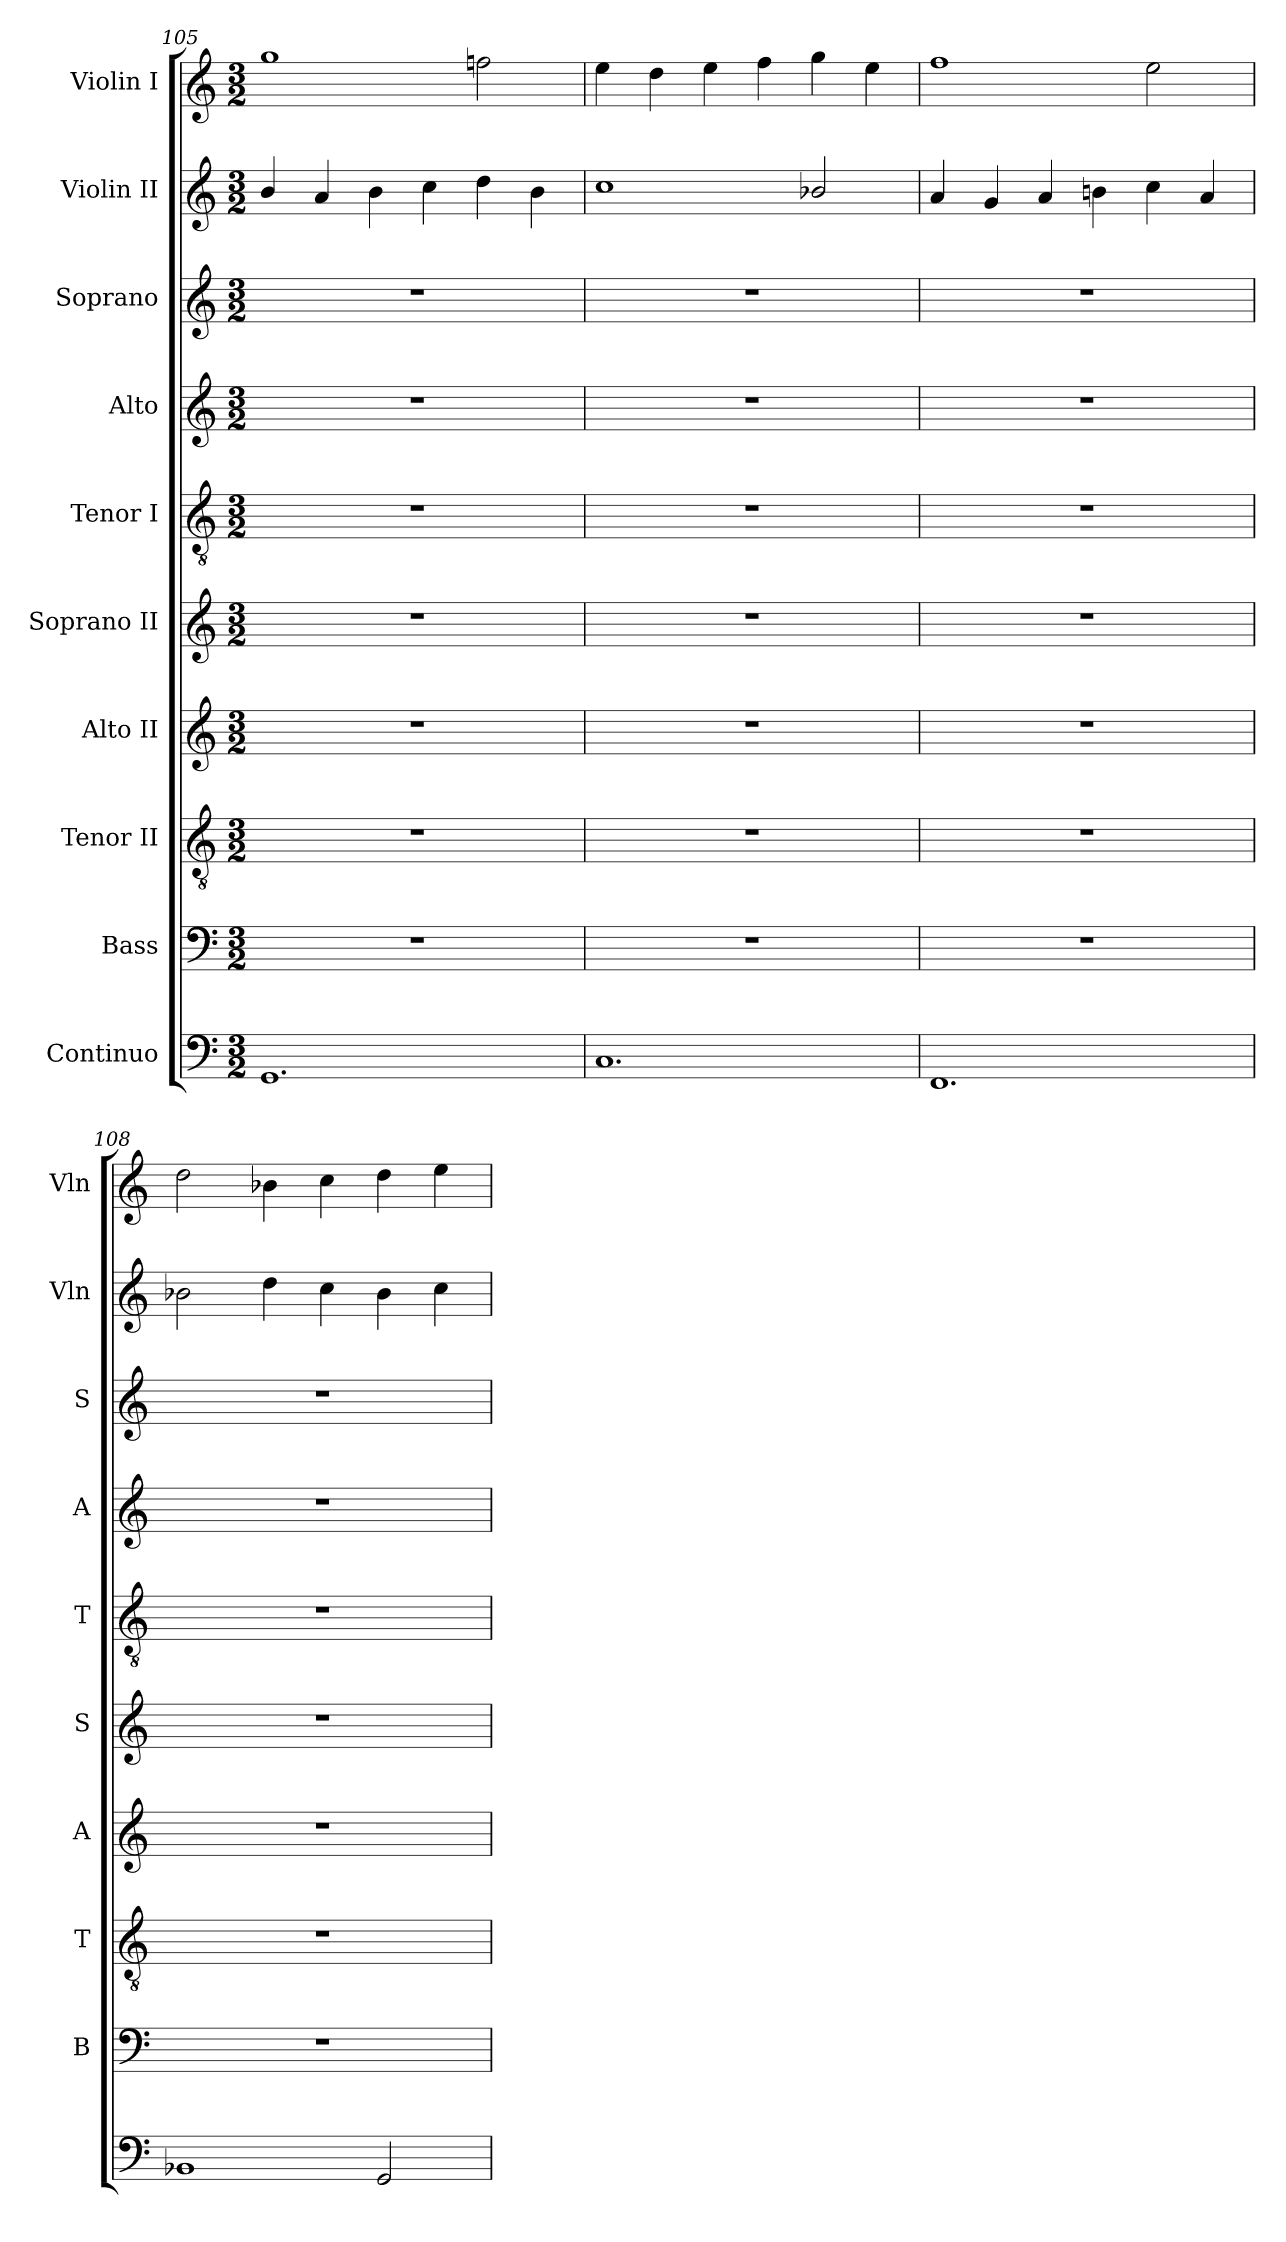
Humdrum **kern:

**kern	**kern	**kern	**kern	**kern	**kern	**kern	**kern	**kern	**kern
*part10	*part9	*part8	*part7	*part6	*part5	*part4	*part3	*part2	*part1
*staff10	*staff9	*staff8	*staff7	*staff6	*staff5	*staff4	*staff3	*staff2	*staff1
*I"Continuo	*I"Bass	*I"Tenor II	*I"Alto II	*I"Soprano II	*I"Tenor I	*I"Alto	*I"Soprano	*I"Violin II	*I"Violin I
*	*I'B	*I'T	*I'A	*I'S	*I'T	*I'A	*I'S	*I'Vln	*I'Vln
*clefF4	*clefF4	*clefGv2	*clefG2	*clefG2	*clefGv2	*clefG2	*clefG2	*clefG2	*clefG2
*k[]	*k[]	*k[]	*k[]	*k[]	*k[]	*k[]	*k[]	*k[]	*k[]
*C:	*C:	*C:	*C:	*C:	*C:	*C:	*C:	*C:	*C:
*M3/2	*M3/2	*M3/2	*M3/2	*M3/2	*M3/2	*M3/2	*M3/2	*M3/2	*M3/2
=105	=105	=105	=105	=105	=105	=105	=105	=105	=105
!	!	!	!	!	!	!LO:N:vis=1	!LO:N:vis=1	!	!
1.GG	1.r	1.r	1.r	1.r	1.r	1.r	1.r	4b/	1gg
.	.	.	.	.	.	.	.	4a	.
.	.	.	.	.	.	.	.	4b	.
.	.	.	.	.	.	.	.	4cc	.
.	.	.	.	.	.	.	.	4dd	2ffn
.	.	.	.	.	.	.	.	4b	.
=106	=106	=106	=106	=106	=106	=106	=106	=106	=106
!	!	!	!	!	!	!LO:N:vis=1	!LO:N:vis=1	!	!
1.C	1.r	1.r	1.r	1.r	1.r	1.r	1.r	1cc	4ee
.	.	.	.	.	.	.	.	.	4dd
.	.	.	.	.	.	.	.	.	4ee
.	.	.	.	.	.	.	.	.	4ff
.	.	.	.	.	.	.	.	2b-X/	4gg
.	.	.	.	.	.	.	.	.	4ee
=107	=107	=107	=107	=107	=107	=107	=107	=107	=107
!	!	!	!	!	!	!LO:N:vis=1	!LO:N:vis=1	!	!
1.FF	1.r	1.r	1.r	1.r	1.r	1.r	1.r	4a	1ff
.	.	.	.	.	.	.	.	4g	.
.	.	.	.	.	.	.	.	4a	.
.	.	.	.	.	.	.	.	4bn	.
.	.	.	.	.	.	.	.	4cc	2ee
.	.	.	.	.	.	.	.	4a	.
=108	=108	=108	=108	=108	=108	=108	=108	=108	=108
!	!	!	!	!	!	!LO:N:vis=1	!LO:N:vis=1	!	!
1BB-X	1.r	1.r	1.r	1.r	1.r	1.r	1.r	2b-X	2dd
.	.	.	.	.	.	.	.	4dd	4b-X
.	.	.	.	.	.	.	.	4cc	4cc
2GG	.	.	.	.	.	.	.	4b-	4dd
.	.	.	.	.	.	.	.	4cc	4ee
=	=	=	=	=	=	=	=	=	=
*-	*-	*-	*-	*-	*-	*-	*-	*-	*-
